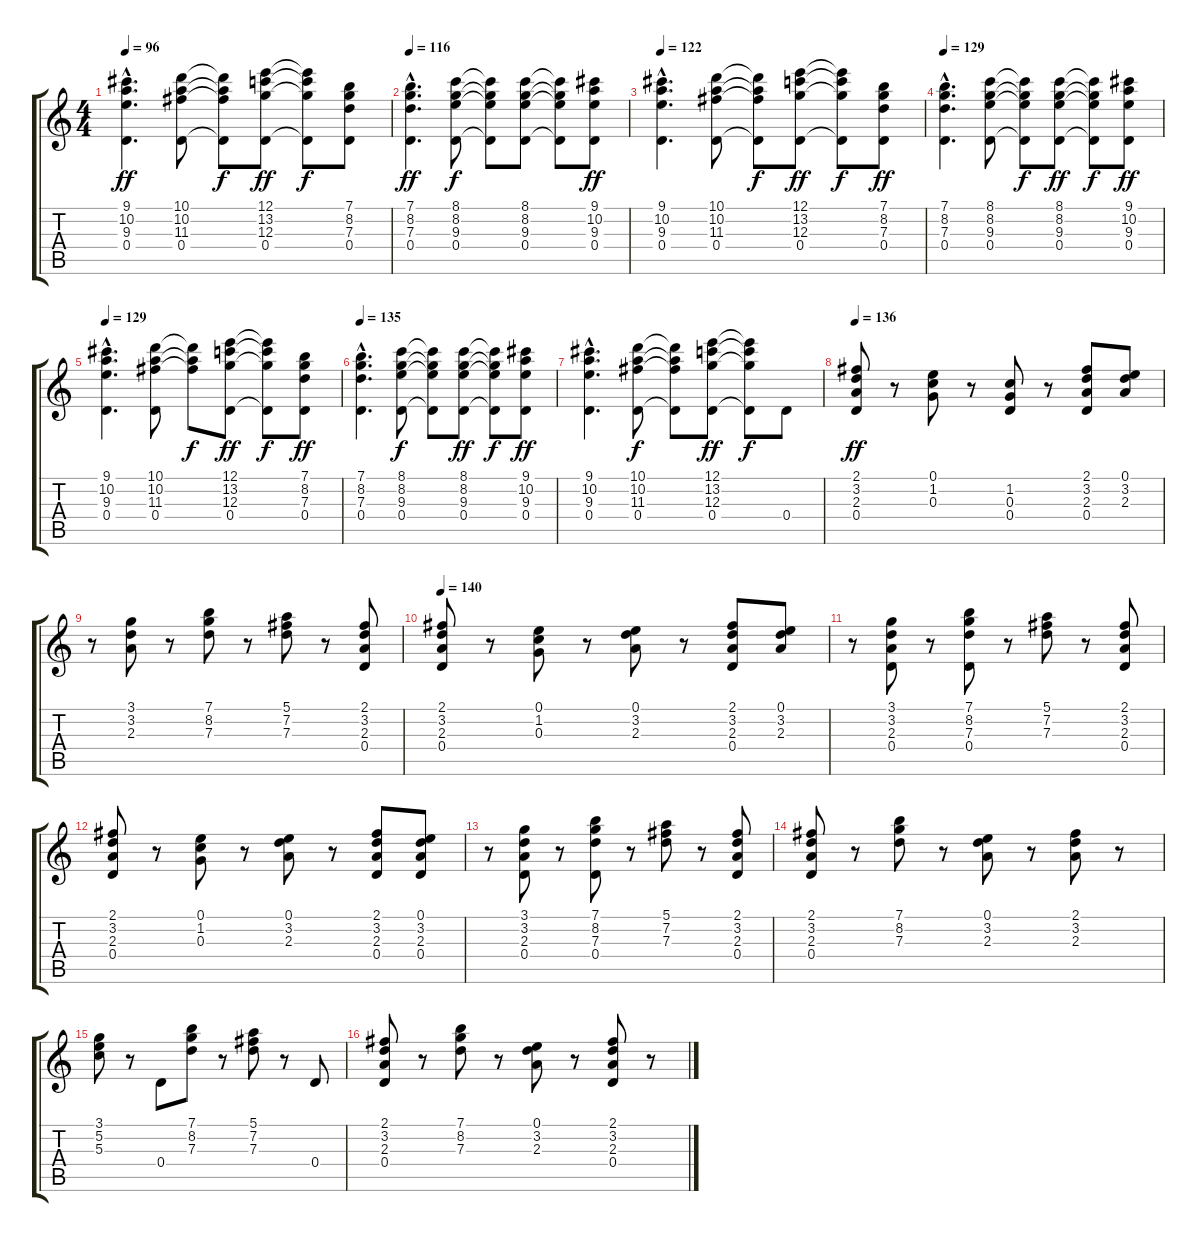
\track "" {instrument distortionguitar}
\staff {score tabs}
\tuning (E4 B3 G3 D3 A2 E2) {hide}
\ts (4 4)
\tempo 96
\clef g2
\ks c
(9.1{hac} 10.2{hac} 9.3{hac} 0.4{hac}).4{d dy ff} (10.1 10.2 11.3 0.4).8 (10.1{t} 10.2{t} 11.3{t} 0.4{t}).8{dy f} (12.1 13.2 12.3 0.4).8{dy ff} (12.1{t} 13.2{t} 12.3{t} 0.4{t}).8{dy f} (7.1 8.2 7.3 0.4).8 |
\tempo 116
(7.1{hac} 8.2{hac} 7.3{hac} 0.4{hac}).4{d dy ff} (8.1 8.2 9.3 0.4).8{dy f} (8.1{t} 8.2{t} 9.3{t} 0.4{t}).8 (8.1 8.2 9.3 0.4).8 (8.1{t} 8.2{t} 9.3{t} 0.4{t}).8 (9.1 10.2 9.3 0.4).8{dy ff} |
\tempo 122
(9.1{hac} 10.2{hac} 9.3{hac} 0.4{hac}).4{d} (10.1 10.2 11.3 0.4).8 (10.1{t} 10.2{t} 11.3{t} 0.4{t}).8{dy f} (12.1 13.2 12.3 0.4).8{dy ff} (12.1{t} 13.2{t} 12.3{t} 0.4{t}).8{dy f} (7.1 8.2 7.3 0.4).8{dy ff} |
\tempo 129
(7.1{hac} 8.2{hac} 7.3{hac} 0.4{hac}).4{d} (8.1 8.2 9.3 0.4).8 (8.1{t} 8.2{t} 9.3{t} 0.4{t}).8{dy f} (8.1 8.2 9.3 0.4).8{dy ff} (8.1{t} 8.2{t} 9.3{t} 0.4{t}).8{dy f} (9.1 10.2 9.3 0.4).8{dy ff} |
\tempo 129
(9.1{hac} 10.2{hac} 9.3{hac} 0.4{hac}).4{d} (10.1 10.2 11.3 0.4).8 (10.1{t} 10.2{t} 11.3{t}).8{dy f} (12.1 13.2 12.3 0.4).8{dy ff} (12.1{t} 13.2{t} 12.3{t} 0.4{t}).8{dy f} (7.1 8.2 7.3 0.4).8{dy ff} |
\tempo 135
(7.1{hac} 8.2{hac} 7.3{hac} 0.4{hac}).4{d} (8.1 8.2 9.3 0.4).8{dy f} (8.1{t} 8.2{t} 9.3{t} 0.4{t}).8 (8.1 8.2 9.3 0.4).8{dy ff} (8.1{t} 8.2{t} 9.3{t} 0.4{t}).8{dy f} (9.1 10.2 9.3 0.4).8{dy ff} |
(9.1{hac} 10.2{hac} 9.3{hac} 0.4{hac}).4{d} (10.1 10.2 11.3 0.4).8{dy f} (10.1{t} 10.2{t} 11.3{t} 0.4{t}).8 (12.1 13.2 12.3 0.4).8{dy ff} (12.1{t} 13.2{t} 12.3{t} 0.4{t}).8{dy f} 0.4.8 |
\tempo 136
(2.1 3.2 2.3 0.4).8{dy ff} r.8 (0.1 1.2 0.3).8 r.8 (1.2 0.3 0.4).8 r.8 (2.1 3.2 2.3 0.4).8 (0.1 3.2 2.3).8 |
r.8 (3.1 3.2 2.3).8 r.8 (7.1 8.2 7.3).8 r.8 (5.1 7.2 7.3).8 r.8 (2.1 3.2 2.3 0.4).8 |
\tempo 140
(2.1 3.2 2.3 0.4).8 r.8 (0.1 1.2 0.3).8 r.8 (0.1 3.2 2.3).8 r.8 (2.1 3.2 2.3 0.4).8 (0.1 3.2 2.3).8 |
r.8 (3.1 3.2 2.3 0.4).8 r.8 (7.1 8.2 7.3 0.4).8 r.8 (5.1 7.2 7.3).8 r.8 (2.1 3.2 2.3 0.4).8 |
(2.1 3.2 2.3 0.4).8 r.8 (0.1 1.2 0.3).8 r.8 (0.1 3.2 2.3).8 r.8 (2.1 3.2 2.3 0.4).8 (0.1 3.2 2.3 0.4).8 |
r.8 (3.1 3.2 2.3 0.4).8 r.8 (7.1 8.2 7.3 0.4).8 r.8 (5.1 7.2 7.3).8 r.8 (2.1 3.2 2.3 0.4).8 |
(2.1 3.2 2.3 0.4).8 r.8 (7.1 8.2 7.3).8 r.8 (0.1 3.2 2.3).8 r.8 (2.1 3.2 2.3).8 r.8 |
(3.1 5.2 5.3).8 r.8 0.4.8 (7.1 8.2 7.3).8 r.8 (5.1 7.2 7.3).8 r.8 0.4.8 |
(2.1 3.2 2.3 0.4).8 r.8 (7.1 8.2 7.3).8 r.8 (0.1 3.2 2.3).8 r.8 (2.1 3.2 2.3 0.4).8 r.8
